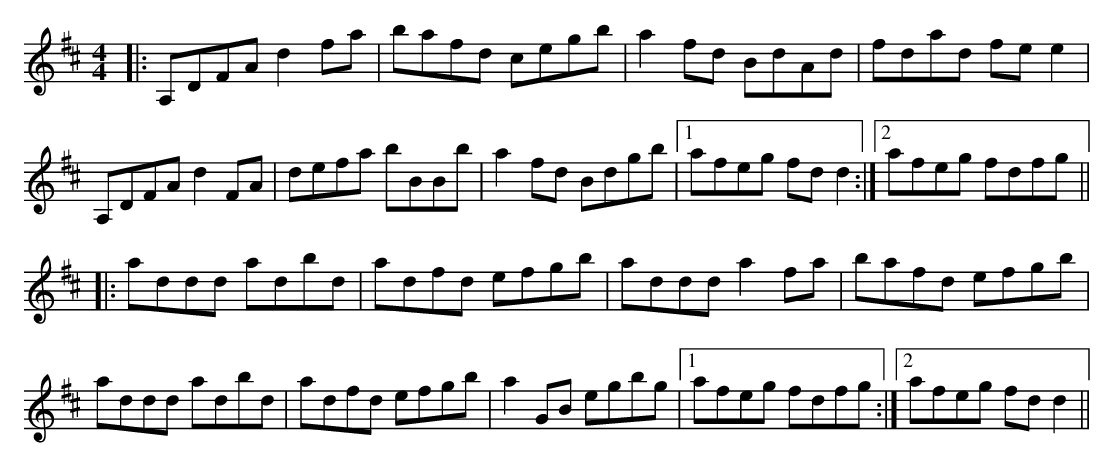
X:1
M:4/4
K:D
|:A,DFA d2fa|bafd cegb|a2fd BdAd|fdad fee2|
A,DFA d2FA|defa bBBb|a2fd Bdgb|1 afeg fdd2:|2 afeg fdfg||
|:addd adbd|adfd efgb|addd a2fa|bafd efgb|
addd adbd|adfd efgb|a2GB egbg|1 afeg fdfg:|2 afeg fdd2||
